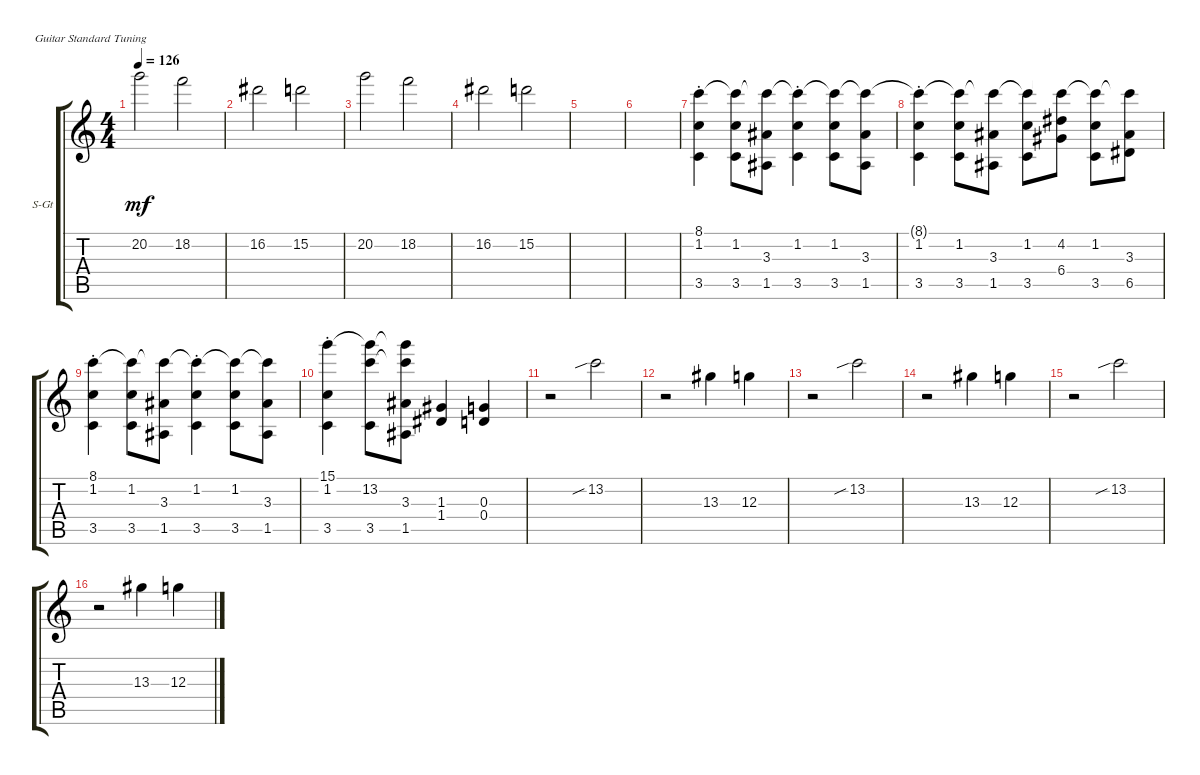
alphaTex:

\defaultSystemsLayout 4
\bracketExtendMode groupsimilarinstruments
\firstSystemTrackNameOrientation horizontal
\otherSystemsTrackNameOrientation horizontal
\track ("Synth" "S-Gt") {instrument acousticguitarsteel}
\staff {score tabs}
\tuning (E4 B3 G3 D3 A2 E2)
\ts (4 4)
\tempo 126
\clef g2
\ks c
20.2.2{dy mf} 18.2.2 |
16.2.2 15.2.2 |
20.2.2 18.2.2 |
16.2.2 15.2.2 |
|
|
(3.5 1.2{st} 8.1).4 (3.5 1.2 8.1{t}).8 (1.5 3.3 8.1{t}).8 (3.5 1.2{st} 8.1{t}).4 (3.5 1.2 8.1{t}).8 (1.5 3.3 8.1{t}).8 |
(1.2{st} 3.5 8.1{t}).4 (1.2 3.5 8.1{t}).8 (3.3 1.5 8.1{t}).8 (1.2 3.5 8.1{t}).8 (4.2 6.4 8.1{t}).8 (1.2 3.5 8.1{t}).8 (3.3 6.5 8.1{t}).8 |
(3.5 1.2{st} 8.1).4 (3.5 1.2 8.1{t}).8 (1.5 3.3 8.1{t}).8 (3.5 1.2{st} 8.1{t}).4 (3.5 1.2 8.1{t}).8 (1.5 3.3 8.1{t}).8 |
(3.5 1.2{st} 15.1).4 (3.5 13.2 15.1{t}).8 (1.5 3.3 15.1{t} 13.2{t}).8 (1.4 1.3).4 (0.4 0.3).4 |
r.2 13.2{sib}.2 |
r.2 13.3.4 12.3.4 |
r.2 13.2{sib}.2 |
r.2 13.3.4 12.3.4 |
r.2 13.2{sib}.2 |
r.2 13.3.4 12.3.4
